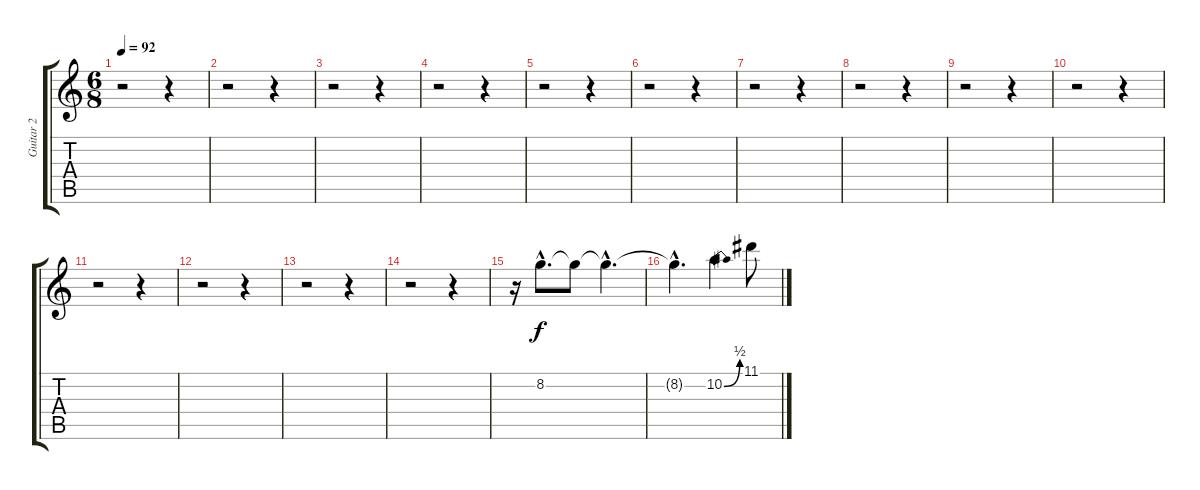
\track ("Guitar 2" "Guitar 2") {instrument overdrivenguitar}
\staff {score tabs}
\tuning (E4 B3 G3 D3 A2 E2) {hide}
\ts (6 8)
\tempo 92
\clef g2
\ks c
r.2{dy f} r.4 |
r.2 r.4 |
r.2 r.4 |
r.2 r.4 |
r.2 r.4 |
r.2 r.4 |
r.2 r.4 |
r.2 r.4 |
r.2 r.4 |
r.2 r.4 |
r.2 r.4 |
r.2 r.4 |
r.2 r.4 |
r.2 r.4 |
r.16 8.2{hac}.8{d} 8.2{t}.8 8.2{hac t}.4{d} |
8.2{hac t}.4{d} 10.2{be (bend 0 0 60 2)}.4 11.1.8
